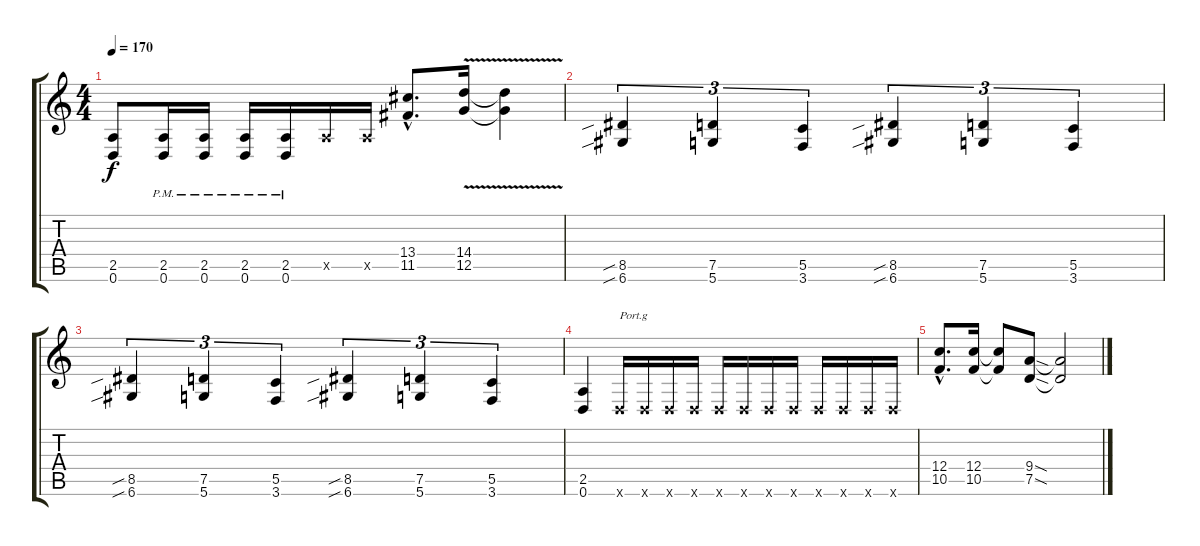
\track "" {instrument distortionguitar}
\staff {score tabs}
\tuning (D4 A3 F3 C3 G2 D2) {hide}
\ts (4 4)
\tempo 170
\clef g2
\ks c
(2.5 0.6).8{dy f} (2.5{pm} 0.6{pm}).16 (2.5{pm} 0.6{pm}).16 (2.5{pm} 0.6{pm}).16 (2.5{pm} 0.6{pm}).16 2.5{x}.16 2.5{x}.16 (13.4{hac} 11.5{hac}).8{d} (14.4{v} 12.5).16 (14.4{t} 12.5{t}).4 |
(8.5{sib} 6.6{sib}).4{tu (3 2)} (7.5 5.6).4{tu (3 2)} (5.5 3.6).4{tu (3 2)} (8.5{sib} 6.6{sib}).4{tu (3 2)} (7.5 5.6).4{tu (3 2)} (5.5 3.6).4{tu (3 2)} |
(8.5{sib} 6.6{sib}).4{tu (3 2)} (7.5 5.6).4{tu (3 2)} (5.5 3.6).4{tu (3 2)} (8.5{sib} 6.6{sib}).4{tu (3 2)} (7.5 5.6).4{tu (3 2)} (5.5 3.6).4{tu (3 2)} |
(2.5 0.6).4 0.6{x}.16{txt "Port.g"} 0.6{x}.16 0.6{x}.16 0.6{x}.16 0.6{x}.16 0.6{x}.16 0.6{x}.16 0.6{x}.16 0.6{x}.16 0.6{x}.16 0.6{x}.16 0.6{x}.16 |
(12.4{hac} 10.5{hac}).8{d} (12.4 10.5).16 (12.4{t} 10.5{t}).8 (9.4{sod} 7.5{sod}).8 (9.4{t} 7.5{t}).2
